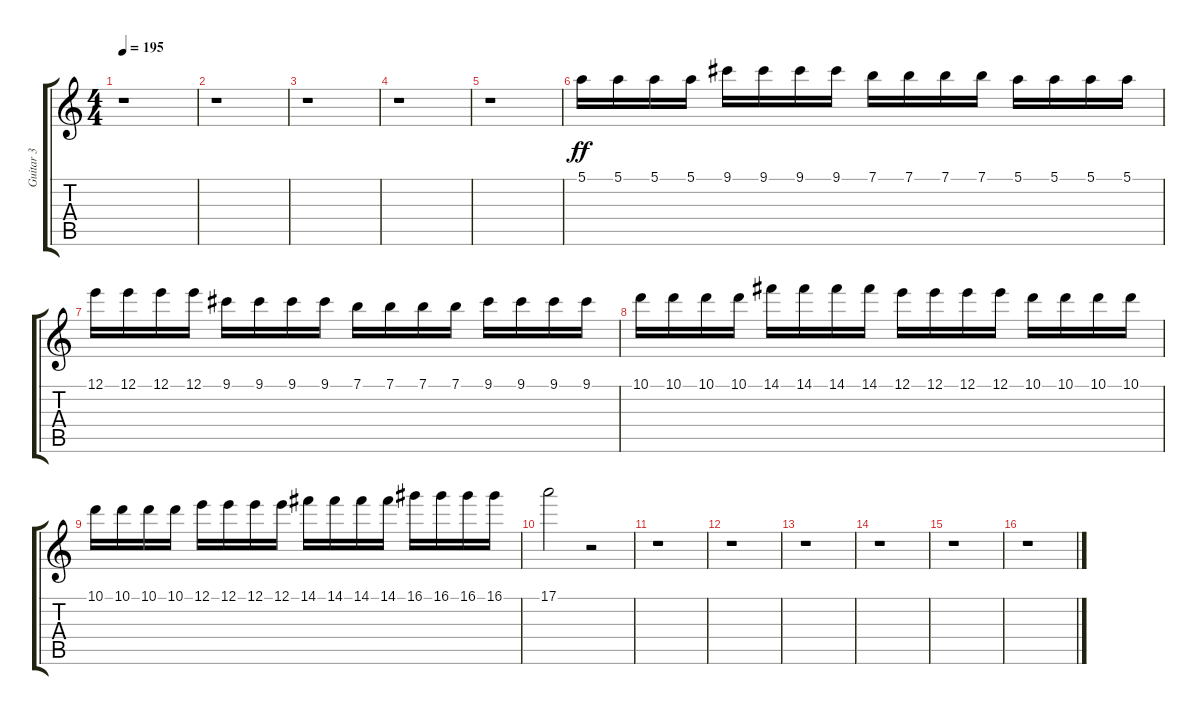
\track ("Guitar 3" "Guitar 3") {instrument overdrivenguitar}
\staff {score tabs}
\tuning (E4 B3 G3 D3 A2 E2) {hide}
\ts (4 4)
\tempo 195
\clef g2
\ks c
r.1{dy ff} |
r.1 |
r.1 |
r.1 |
r.1 |
5.1.16 5.1.16 5.1.16 5.1.16 9.1.16 9.1.16 9.1.16 9.1.16 7.1.16 7.1.16 7.1.16 7.1.16 5.1.16 5.1.16 5.1.16 5.1.16 |
12.1.16 12.1.16 12.1.16 12.1.16 9.1.16 9.1.16 9.1.16 9.1.16 7.1.16 7.1.16 7.1.16 7.1.16 9.1.16 9.1.16 9.1.16 9.1.16 |
10.1.16 10.1.16 10.1.16 10.1.16 14.1.16 14.1.16 14.1.16 14.1.16 12.1.16 12.1.16 12.1.16 12.1.16 10.1.16 10.1.16 10.1.16 10.1.16 |
10.1.16 10.1.16 10.1.16 10.1.16 12.1.16 12.1.16 12.1.16 12.1.16 14.1.16 14.1.16 14.1.16 14.1.16 16.1.16 16.1.16 16.1.16 16.1.16 |
17.1.2 r.2 |
r.1 |
r.1 |
r.1 |
r.1 |
r.1 |
r.1
